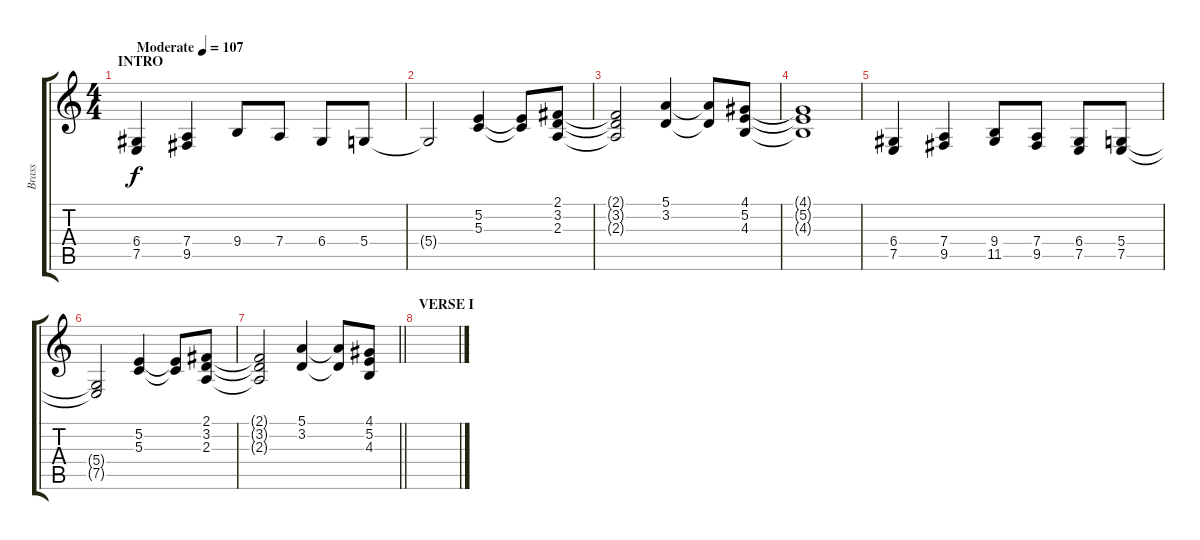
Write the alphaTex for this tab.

\track ("Brass" "Brass") {instrument synthbrass2}
\staff {score tabs}
\tuning (E4 B3 G3 D3 A2 E2) {hide}
\ts (4 4)
\section ("" "INTRO")
\tempo (107 "Moderate")
\clef g2
\ks c
(6.4 7.5).4{dy f instrument synthbrass2} (7.4 9.5).4 9.4.8 7.4.8 6.4.8 5.4.8 |
5.4{t}.2 (5.2 5.3).4 (5.2{t} 5.3{t}).8 (2.1 3.2 2.3).8 |
(2.1{t} 3.2{t} 2.3{t}).2 (5.1 3.2).4 (5.1{t} 3.2{t}).8 (4.1 5.2 4.3).8 |
(4.1{t} 5.2{t} 4.3{t}).1 |
(6.4 7.5).4 (7.4 9.5).4 (9.4 11.5).8 (7.4 9.5).8 (6.4 7.5).8 (5.4 7.5).8 |
(5.4{t} 7.5{t}).2 (5.2 5.3).4 (5.2{t} 5.3{t}).8 (2.1 3.2 2.3).8 |
\barLineRight lightlight
(2.1{t} 3.2{t} 2.3{t}).2 (5.1 3.2).4 (5.1{t} 3.2{t}).8 (4.1 5.2 4.3).8 |
\section ("" "VERSE I")
